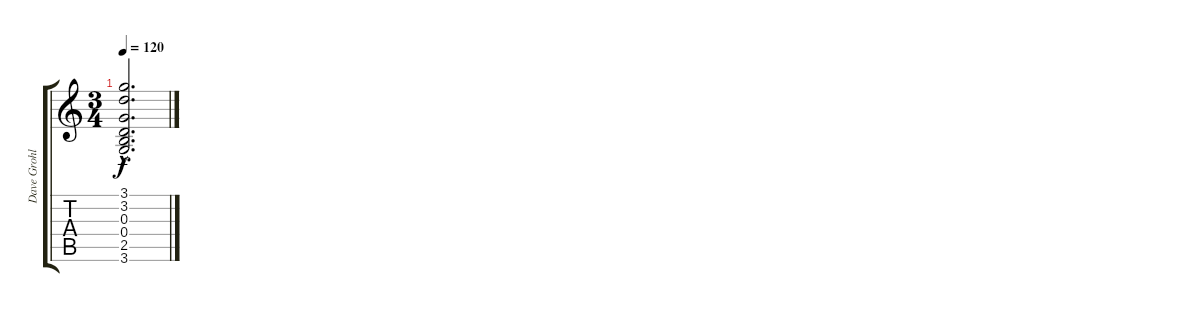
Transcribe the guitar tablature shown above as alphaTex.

\track ("Dave Grohl" "Dave Grohl") {instrument acousticguitarsteel}
\staff {score tabs}
\tuning (E4 B3 G3 D3 A2 E2) {hide}
\ts (3 4)
\tempo 120
\clef g2
\ks c
(3.1{hac} 3.2{hac} 0.3{hac} 0.4{hac} 2.5{hac} 3.6{hac}).2{d dy f}
